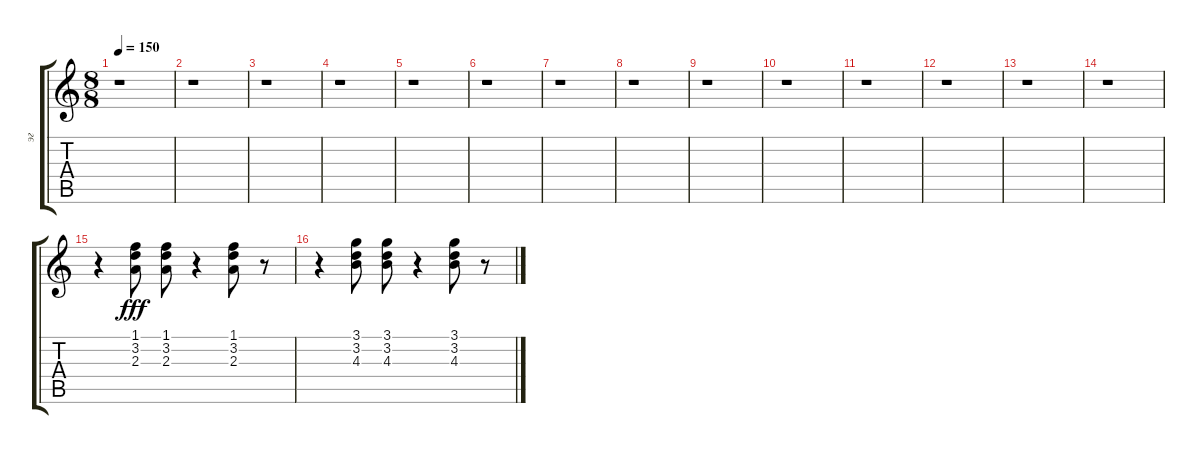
\track ("эг" "эг") {instrument electricguitarclean}
\staff {score tabs}
\tuning (E4 B3 G3 D3 A2 E2) {hide}
\ts (8 8)
\tempo 150
\clef g2
\ks c
r.1{dy fff} |
r.1 |
r.1 |
r.1 |
r.1 |
r.1 |
r.1 |
r.1 |
r.1 |
r.1 |
r.1 |
r.1 |
r.1 |
r.1 |
r.4 (1.1 3.2 2.3).8 (1.1 3.2 2.3).8 r.4 (1.1 3.2 2.3).8 r.8 |
r.4 (3.1 3.2 4.3).8 (3.1 3.2 4.3).8 r.4 (3.1 3.2 4.3).8 r.8
